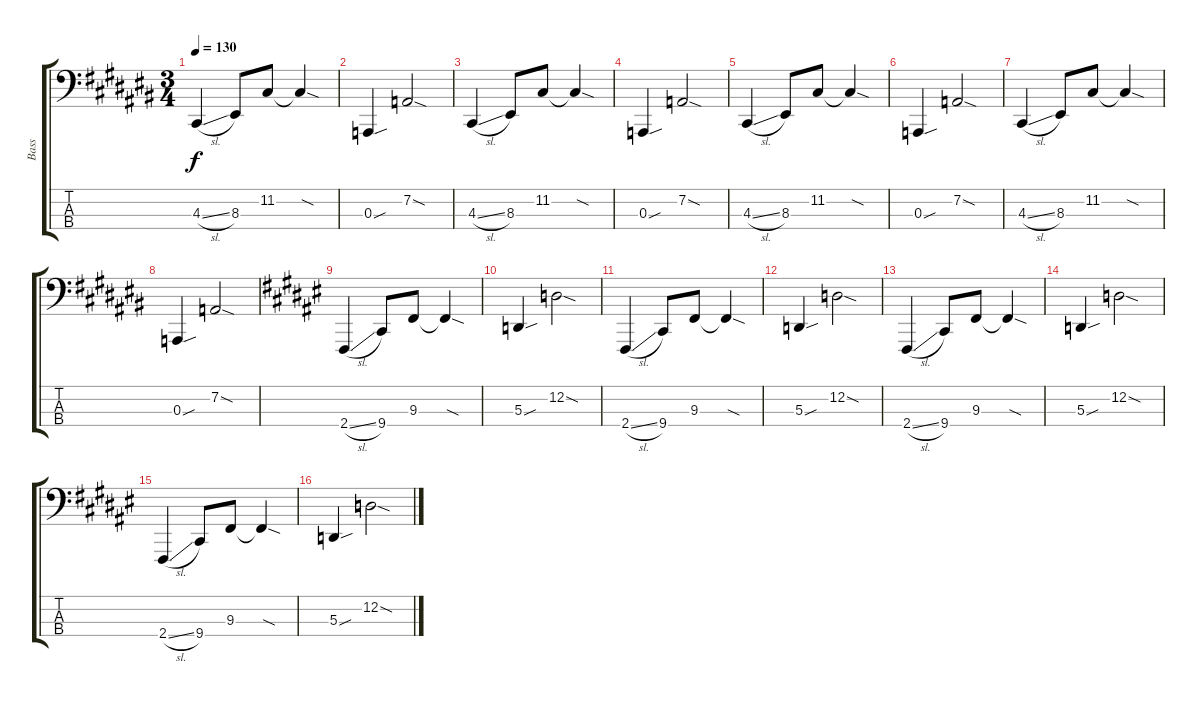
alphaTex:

\track ("Bass" "Bass") {instrument lead8bassandlead}
\staff {score tabs}
\tuning (G2 D2 A1 E1) {hide}
\ts (3 4)
\tempo 130
\clef f4
\ks c#
4.3{sl}.4{dy f} 8.3.8 11.2.8 11.2{sod t}.4 |
0.3{sou}.4 7.2{sod}.2 |
4.3{sl}.4 8.3.8 11.2.8 11.2{sod t}.4 |
0.3{sou}.4 7.2{sod}.2 |
4.3{sl}.4 8.3.8 11.2.8 11.2{sod t}.4 |
0.3{sou}.4 7.2{sod}.2 |
4.3{sl}.4 8.3.8 11.2.8 11.2{sod t}.4 |
0.3{sou}.4 7.2{sod}.2 |
\ks f#
2.4{sl}.4 9.4.8 9.3.8 9.3{sod t}.4 |
5.3{sou}.4 12.2{sod}.2 |
2.4{sl}.4 9.4.8 9.3.8 9.3{sod t}.4 |
5.3{sou}.4 12.2{sod}.2 |
2.4{sl}.4 9.4.8 9.3.8 9.3{sod t}.4 |
5.3{sou}.4 12.2{sod}.2 |
2.4{sl}.4 9.4.8 9.3.8 9.3{sod t}.4 |
5.3{sou}.4 12.2{sod}.2
